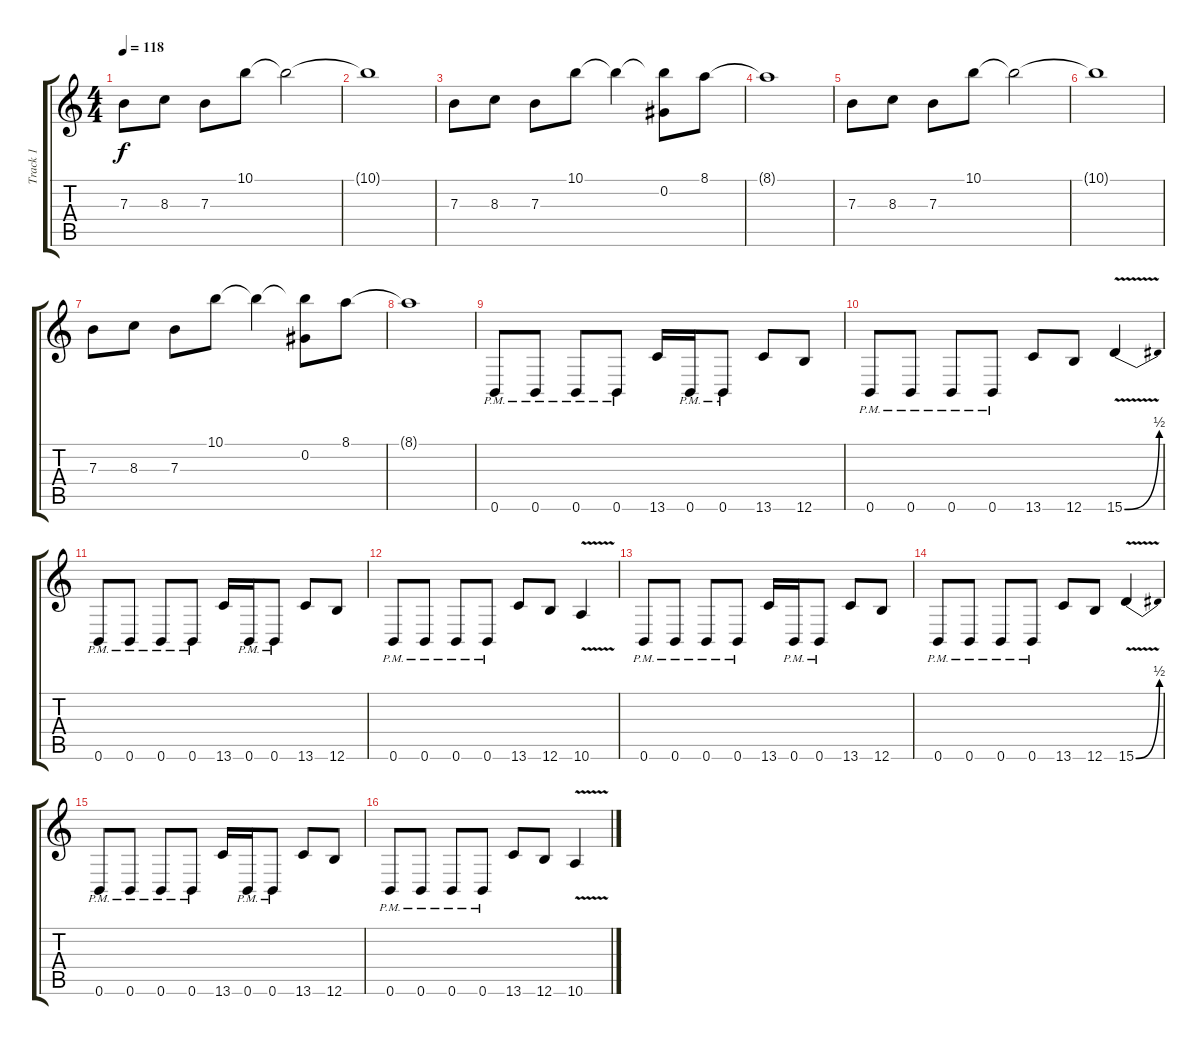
\track ("Track 1" "Track 1") {instrument distortionguitar}
\staff {score tabs}
\tuning (Db4 Ab3 E3 B2 Gb2 B1) {hide}
\ts (4 4)
\tempo 118
\clef g2
\ks c
7.3.8{dy f instrument electricguitarclean} 8.3.8 7.3.8 10.1.8 10.1{t}.2 |
10.1{t}.1 |
7.3.8 8.3.8 7.3.8 10.1.8 10.1{t}.4 (10.1{t} 0.2).8 8.1.8 |
8.1{t}.1 |
7.3.8 8.3.8 7.3.8 10.1.8 10.1{t}.2 |
10.1{t}.1 |
7.3.8 8.3.8 7.3.8 10.1.8 10.1{t}.4 (10.1{t} 0.2).8 8.1.8 |
8.1{t}.1 |
0.6{pm}.8{instrument distortionguitar} 0.6{pm}.8 0.6{pm}.8 0.6{pm}.8 13.6.16 0.6{pm}.16 0.6{pm}.8 13.6.8 12.6.8 |
0.6{pm}.8 0.6{pm}.8 0.6{pm}.8 0.6{pm}.8 13.6.8 12.6.8 15.6{be (bend 0 0 60 2) v}.4 |
0.6{pm}.8 0.6{pm}.8 0.6{pm}.8 0.6{pm}.8 13.6.16 0.6{pm}.16 0.6{pm}.8 13.6.8 12.6.8 |
0.6{pm}.8 0.6{pm}.8 0.6{pm}.8 0.6{pm}.8 13.6.8 12.6.8 10.6{v}.4 |
0.6{pm}.8 0.6{pm}.8 0.6{pm}.8 0.6{pm}.8 13.6.16 0.6{pm}.16 0.6{pm}.8 13.6.8 12.6.8 |
0.6{pm}.8 0.6{pm}.8 0.6{pm}.8 0.6{pm}.8 13.6.8 12.6.8 15.6{be (bend 0 0 60 2) v}.4 |
0.6{pm}.8 0.6{pm}.8 0.6{pm}.8 0.6{pm}.8 13.6.16 0.6{pm}.16 0.6{pm}.8 13.6.8 12.6.8 |
0.6{pm}.8 0.6{pm}.8 0.6{pm}.8 0.6{pm}.8 13.6.8 12.6.8 10.6{v}.4
